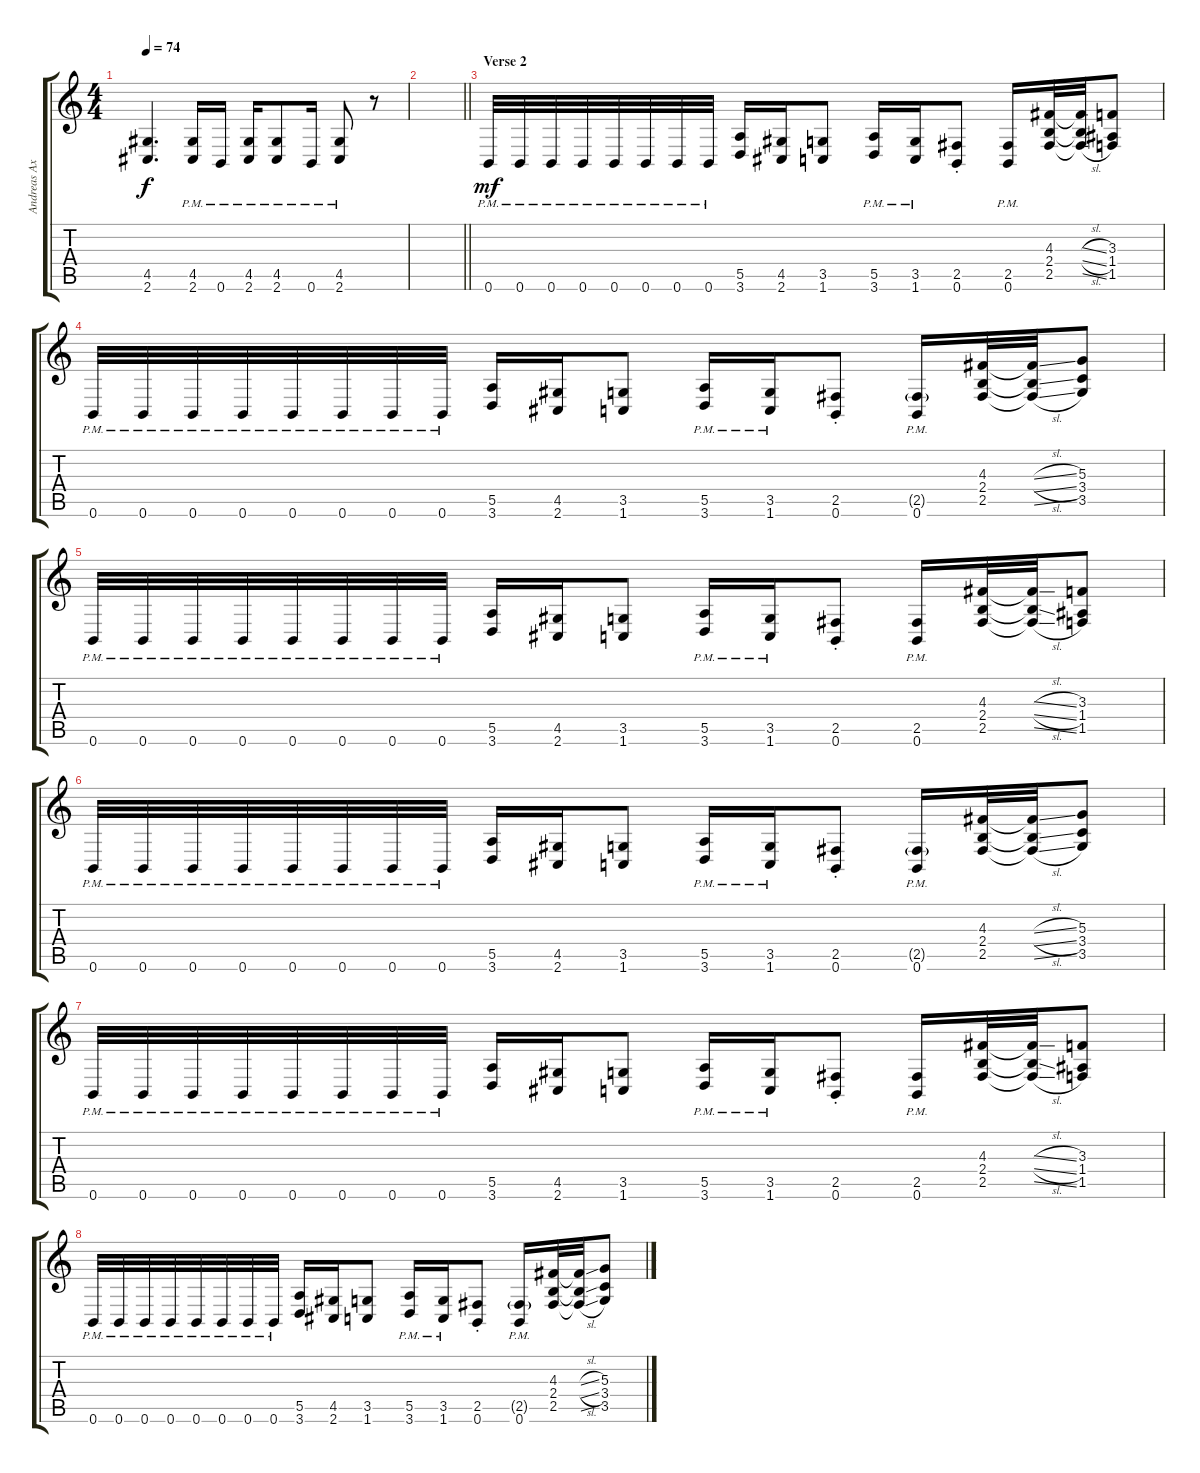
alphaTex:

\track ("Andreas Axelsson" "Andreas Ax") {instrument distortionguitar}
\staff {score tabs}
\tuning (B3 Gb3 D3 A2 E2 B1) {hide}
\ts (4 4)
\tempo 74
\clef g2
\ks c
(4.5 2.6).4{d dy f} (4.5{pm} 2.6{pm}).16 0.6{pm}.16 (4.5{pm} 2.6{pm}).16 (4.5{pm} 2.6{pm}).8 0.6{pm}.16 (4.5{pm} 2.6{pm}).8 r.8 |
\barLineRight lightlight
|
\section ("" "Verse 2")
0.6{pm}.32{dy mf} 0.6{pm}.32 0.6{pm}.32 0.6{pm}.32 0.6{pm}.32 0.6{pm}.32 0.6{pm}.32 0.6{pm}.32 (5.5 3.6).16 (4.5 2.6).16 (3.5 1.6).8 (5.5{pm} 3.6{pm}).16 (3.5{pm} 1.6{pm}).16 (2.5{st} 0.6{st}).8 (2.5{pm} 0.6{pm}).16 (4.3 2.4 2.5).32 (4.3{sl t} 2.4{sl t} 2.5{sl t}).32 (3.3 1.4 1.5).8 |
0.6{pm}.32 0.6{pm}.32 0.6{pm}.32 0.6{pm}.32 0.6{pm}.32 0.6{pm}.32 0.6{pm}.32 0.6{pm}.32 (5.5 3.6).16 (4.5 2.6).16 (3.5 1.6).8 (5.5{pm} 3.6{pm}).16 (3.5{pm} 1.6{pm}).16 (2.5{st} 0.6{st}).8 (2.5{g pm} 0.6{pm}).16 (4.3 2.4 2.5).32 (4.3{sl t} 2.4{sl t} 2.5{sl t}).32 (5.3 3.4 3.5).8 |
0.6{pm}.32 0.6{pm}.32 0.6{pm}.32 0.6{pm}.32 0.6{pm}.32 0.6{pm}.32 0.6{pm}.32 0.6{pm}.32 (5.5 3.6).16 (4.5 2.6).16 (3.5 1.6).8 (5.5{pm} 3.6{pm}).16 (3.5{pm} 1.6{pm}).16 (2.5{st} 0.6{st}).8 (2.5{pm} 0.6{pm}).16 (4.3 2.4 2.5).32 (4.3{sl t} 2.4{sl t} 2.5{sl t}).32 (3.3 1.4 1.5).8 |
0.6{pm}.32 0.6{pm}.32 0.6{pm}.32 0.6{pm}.32 0.6{pm}.32 0.6{pm}.32 0.6{pm}.32 0.6{pm}.32 (5.5 3.6).16 (4.5 2.6).16 (3.5 1.6).8 (5.5{pm} 3.6{pm}).16 (3.5{pm} 1.6{pm}).16 (2.5{st} 0.6{st}).8 (2.5{g pm} 0.6{pm}).16 (4.3 2.4 2.5).32 (4.3{sl t} 2.4{sl t} 2.5{sl t}).32 (5.3 3.4 3.5).8 |
0.6{pm}.32 0.6{pm}.32 0.6{pm}.32 0.6{pm}.32 0.6{pm}.32 0.6{pm}.32 0.6{pm}.32 0.6{pm}.32 (5.5 3.6).16 (4.5 2.6).16 (3.5 1.6).8 (5.5{pm} 3.6{pm}).16 (3.5{pm} 1.6{pm}).16 (2.5{st} 0.6{st}).8 (2.5{pm} 0.6{pm}).16 (4.3 2.4 2.5).32 (4.3{sl t} 2.4{sl t} 2.5{sl t}).32 (3.3 1.4 1.5).8 |
0.6{pm}.32 0.6{pm}.32 0.6{pm}.32 0.6{pm}.32 0.6{pm}.32 0.6{pm}.32 0.6{pm}.32 0.6{pm}.32 (5.5 3.6).16 (4.5 2.6).16 (3.5 1.6).8 (5.5{pm} 3.6{pm}).16 (3.5{pm} 1.6{pm}).16 (2.5{st} 0.6{st}).8 (2.5{g pm} 0.6{pm}).16 (4.3 2.4 2.5).32 (4.3{sl t} 2.4{sl t} 2.5{sl t}).32 (5.3 3.4 3.5).8
